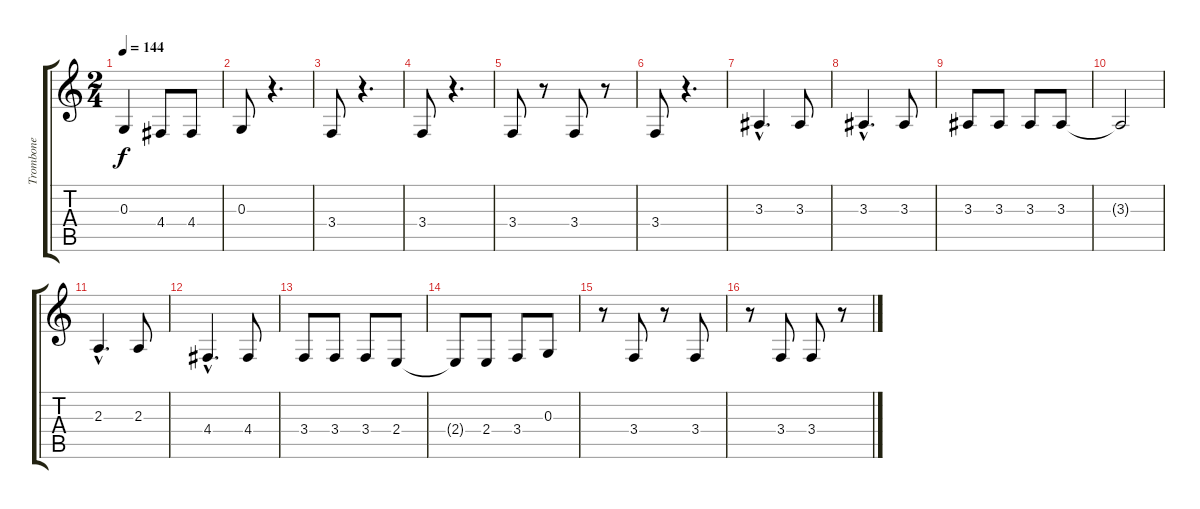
\track ("Trombone            " "Trombone  ") {instrument trombone}
\staff {score tabs}
\tuning (E4 B3 G3 D3 A2 E2) {hide}
\ts (2 4)
\tempo 144
\clef g2
\ks c
0.3.4{dy f} 4.4.8 4.4.8 |
0.3.8 r.4{d} |
3.4.8 r.4{d} |
3.4.8 r.4{d} |
3.4.8 r.8 3.4.8 r.8 |
3.4.8 r.4{d} |
3.3{hac}.4{d} 3.3.8 |
3.3{hac}.4{d} 3.3.8 |
3.3.8 3.3.8 3.3.8 3.3.8 |
3.3{t}.2 |
2.3{hac}.4{d} 2.3.8 |
4.4{hac}.4{d} 4.4.8 |
3.4.8 3.4.8 3.4.8 2.4.8 |
2.4{t}.8 2.4.8 3.4.8 0.3.8 |
r.8 3.4.8 r.8 3.4.8 |
r.8 3.4.8 3.4.8 r.8
